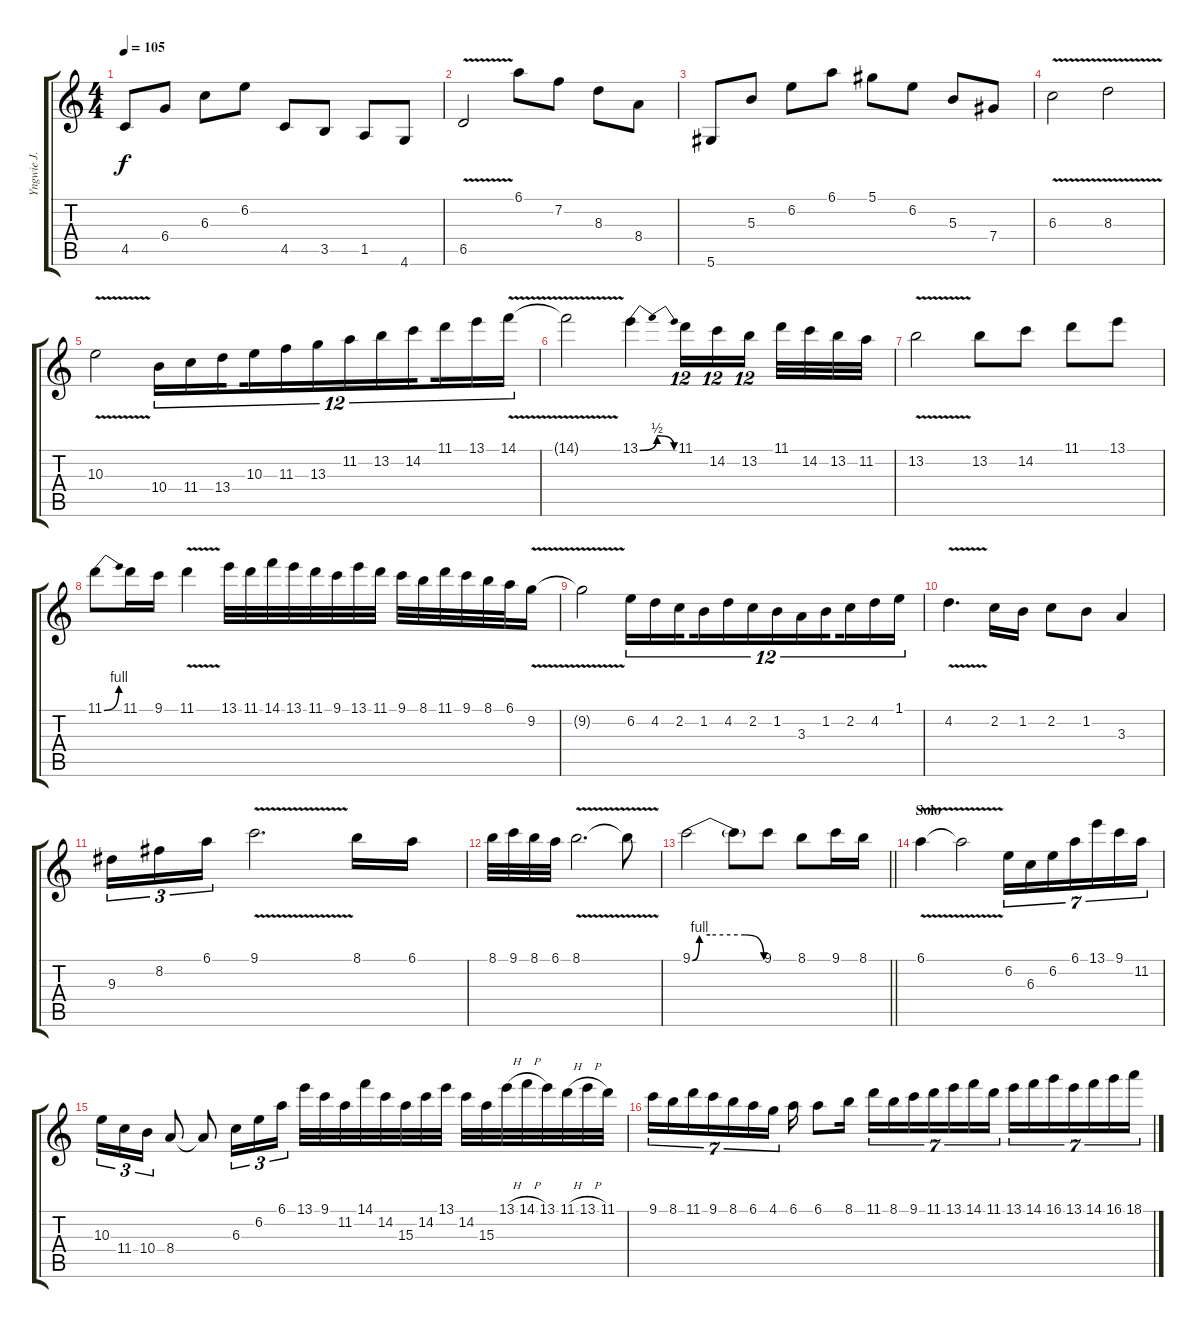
\track ("Yngwie J. Malmsteen" "Yngwie J. ") {instrument overdrivenguitar}
\staff {score tabs}
\tuning (Eb4 Bb3 Gb3 Db3 Ab2 Eb2) {hide}
\ts (4 4)
\tempo 105
\clef g2
\ks c
4.5.8{dy f} 6.4.8 6.3.8 6.2.8 4.5.8 3.5.8 1.5.8 4.6.8 |
6.5{v}.2 6.1.8 7.2.8 8.3.8 8.4.8 |
5.6.8 5.3.8 6.2.8 6.1.8 5.1.8 6.2.8 5.3.8 7.4.8 |
6.3{v}.2 8.3{v}.2 |
10.3{v}.2 10.4.16{tu (12 8)} 11.4.16{tu (12 8)} 13.4.16{tu (12 8) beam splitsecondary} 10.3.16{tu (12 8)} 11.3.16{tu (12 8)} 13.3.16{tu (12 8)} 11.2.16{tu (12 8)} 13.2.16{tu (12 8)} 14.2.16{tu (12 8) beam splitsecondary} 11.1.16{tu (12 8)} 13.1.16{tu (12 8)} 14.1{v}.16{tu (12 8)} |
14.1{t}.2 13.1{be (bendrelease 0 0 15 2 39 2 60 0)}.4 11.1.16{tu (12 8)} 14.2.16{tu (12 8)} 13.2.16{tu (12 8) beam splitsecondary} 11.1.32 14.2.32 13.2.32 11.2.32 |
13.2{v}.2 13.2.8 14.2.8 11.1.8 13.1.8 |
11.1{be (bend 0 0 60 4)}.8 11.1.16 9.1.16 11.1{v}.4 13.1.32 11.1.32 14.1.32 13.1.32 11.1.32 9.1.32 13.1.32 11.1.32 9.1.32 8.1.32 11.1.32 9.1.32 8.1.32 6.1.32 9.2{v}.16 |
9.2{t}.2 6.2.16{tu (12 8)} 4.2.16{tu (12 8)} 2.2.16{tu (12 8) beam splitsecondary} 1.2.16{tu (12 8)} 4.2.16{tu (12 8)} 2.2.16{tu (12 8)} 1.2.16{tu (12 8)} 3.3.16{tu (12 8)} 1.2.16{tu (12 8) beam splitsecondary} 2.2.16{tu (12 8)} 4.2.16{tu (12 8)} 1.1.16{tu (12 8)} |
4.2{v}.4{d} 2.2.16 1.2.16 2.2.8 1.2.8 3.3.4 |
9.3.16{tu (3 2)} 8.2.16{tu (3 2)} 6.1.16{tu (3 2)} 9.1{v}.2{d} 8.1.16 6.1.16 |
8.1.32 9.1.32 8.1.32 6.1.32 8.1{v}.2{d} 8.1{t}.8 |
\barLineRight lightlight
9.1{be (custom 0 0 6 4 15 4 44 4 60 0)}.2 9.1{t}.8 9.1.8 8.1.8 9.1.16 8.1.16 |
\section ("" "Solo")
6.1{v}.4 6.1{t}.2 6.2.16{tu (7 4)} 6.3.16{tu (7 4)} 6.2.16{tu (7 4)} 6.1.16{tu (7 4)} 13.1.16{tu (7 4)} 9.1.16{tu (7 4)} 11.2.16{tu (7 4)} |
10.3.16{tu (3 2)} 11.4.16{tu (3 2)} 10.4.16{tu (3 2)} 8.4.8 8.4{t}.8 6.3.16{tu (3 2)} 6.2.16{tu (3 2)} 6.1.16{tu (3 2)} 13.1.32 9.1.32 11.2.32 14.1.32 14.2.32 15.3.32 14.2.32 13.1.32 14.2.32 15.3.32 13.1{h}.32 14.1{h}.32 13.1.32 11.1{h}.32 13.1{h}.32 11.1.32 |
9.1.16{tu (7 4)} 8.1.16{tu (7 4)} 11.1.16{tu (7 4)} 9.1.16{tu (7 4)} 8.1.16{tu (7 4)} 6.1.16{tu (7 4)} 4.1.16{tu (7 4)} 6.1.16 6.1.8 8.1.16 11.1.16{tu (7 4)} 8.1.16{tu (7 4)} 9.1.16{tu (7 4)} 11.1.16{tu (7 4)} 13.1.16{tu (7 4)} 14.1.16{tu (7 4)} 11.1.16{tu (7 4)} 13.1.16{tu (7 4)} 14.1.16{tu (7 4)} 16.1.16{tu (7 4)} 13.1.16{tu (7 4)} 14.1.16{tu (7 4)} 16.1.16{tu (7 4)} 18.1.16{tu (7 4)}
